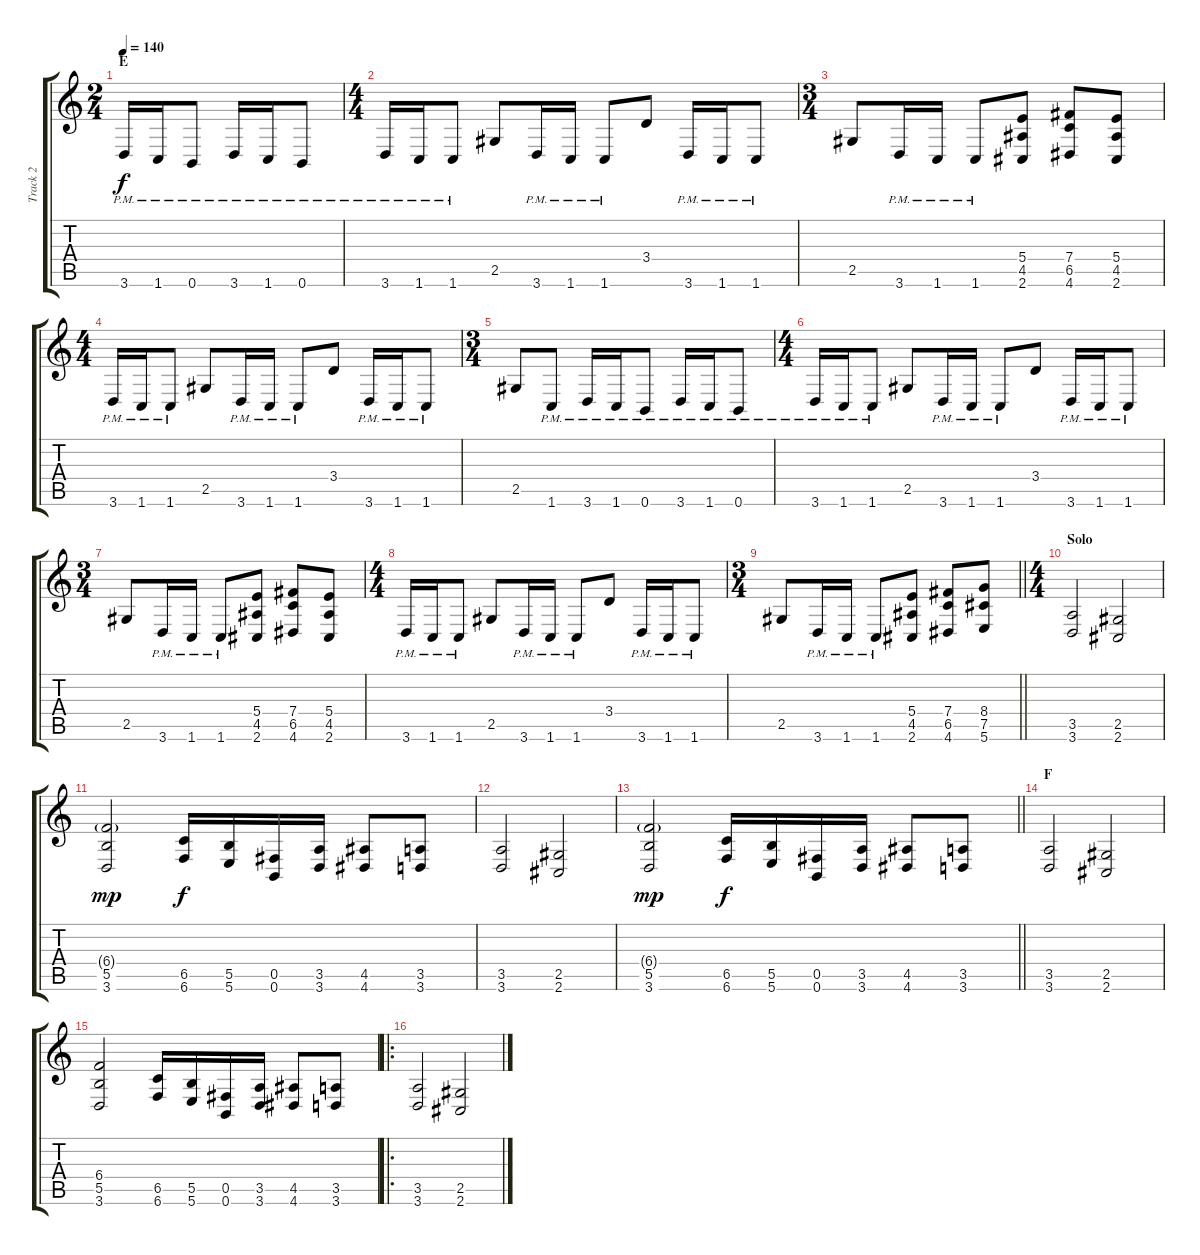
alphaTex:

\track ("Track 2" "Track 2") {instrument distortionguitar}
\staff {score tabs}
\tuning (Db4 Ab3 E3 B2 Gb2 B1) {hide}
\ts (2 4)
\section ("" "E")
\tempo 140
\clef g2
\ks c
3.6{pm}.16{dy f} 1.6{pm}.16 0.6{pm}.8 3.6{pm}.16 1.6{pm}.16 0.6{pm}.8 |
\ts (4 4)
3.6{pm}.16 1.6{pm}.16 1.6{pm}.8 2.5.8 3.6{pm}.16 1.6{pm}.16 1.6{pm}.8 3.4.8 3.6{pm}.16 1.6{pm}.16 1.6{pm}.8 |
\ts (3 4)
2.5.8 3.6{pm}.16 1.6{pm}.16 1.6{pm}.8 (5.4 4.5 2.6).8 (7.4 6.5 4.6).8 (5.4 4.5 2.6).8 |
\ts (4 4)
3.6{pm}.16 1.6{pm}.16 1.6{pm}.8 2.5.8 3.6{pm}.16 1.6{pm}.16 1.6{pm}.8 3.4.8 3.6{pm}.16 1.6{pm}.16 1.6{pm}.8 |
\ts (3 4)
2.5.8 1.6{pm}.8 3.6{pm}.16 1.6{pm}.16 0.6{pm}.8 3.6{pm}.16 1.6{pm}.16 0.6{pm}.8 |
\ts (4 4)
3.6{pm}.16 1.6{pm}.16 1.6{pm}.8 2.5.8 3.6{pm}.16 1.6{pm}.16 1.6{pm}.8 3.4.8 3.6{pm}.16 1.6{pm}.16 1.6{pm}.8 |
\ts (3 4)
2.5.8 3.6{pm}.16 1.6{pm}.16 1.6{pm}.8 (5.4 4.5 2.6).8 (7.4 6.5 4.6).8 (5.4 4.5 2.6).8 |
\ts (4 4)
3.6{pm}.16 1.6{pm}.16 1.6{pm}.8 2.5.8 3.6{pm}.16 1.6{pm}.16 1.6{pm}.8 3.4.8 3.6{pm}.16 1.6{pm}.16 1.6{pm}.8 |
\ts (3 4)
\barLineRight lightlight
2.5.8 3.6{pm}.16 1.6{pm}.16 1.6{pm}.8 (5.4 4.5 2.6).8 (7.4 6.5 4.6).8 (8.4 7.5 5.6).8 |
\ts (4 4)
\section ("" "Solo")
(3.5 3.6).2 (2.5 2.6).2 |
(6.4{g} 5.5 3.6).2{dy mp} (6.5 6.6).16{dy f} (5.5 5.6).16 (0.5 0.6).16 (3.5 3.6).16 (4.5 4.6).8 (3.5 3.6).8 |
(3.5 3.6).2 (2.5 2.6).2 |
\barLineRight lightlight
(6.4{g} 5.5 3.6).2{dy mp} (6.5 6.6).16{dy f} (5.5 5.6).16 (0.5 0.6).16 (3.5 3.6).16 (4.5 4.6).8 (3.5 3.6).8 |
\section ("" "F")
(3.5 3.6).2 (2.5 2.6).2 |
(6.4 5.5 3.6).2 (6.5 6.6).16 (5.5 5.6).16 (0.5 0.6).16 (3.5 3.6).16 (4.5 4.6).8 (3.5 3.6).8 |
\ro
(3.5 3.6).2 (2.5 2.6).2
